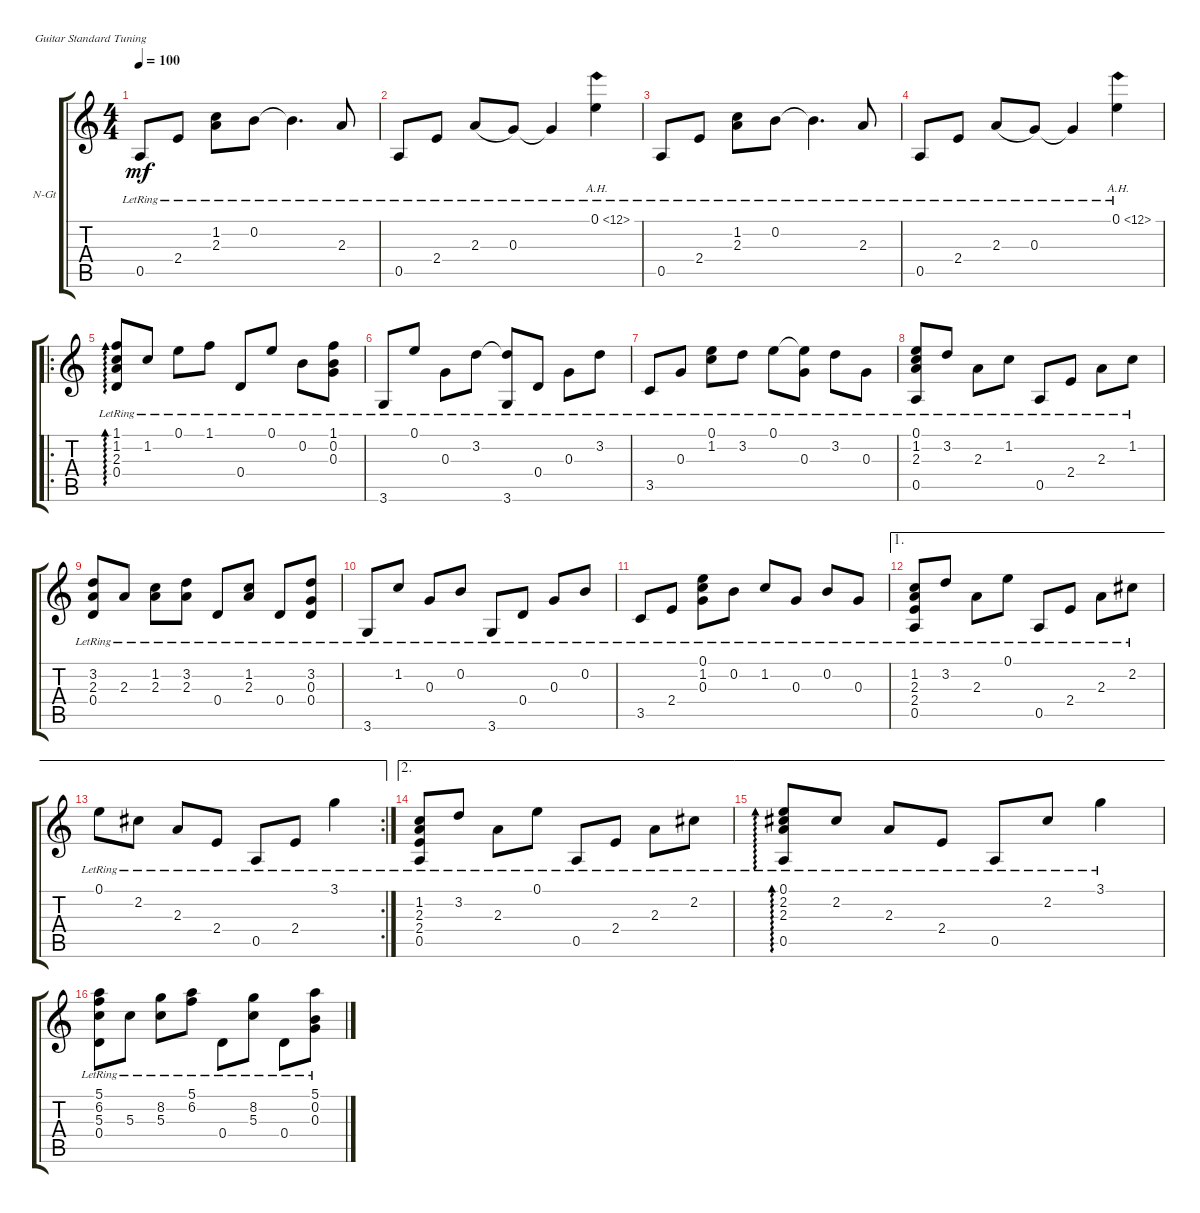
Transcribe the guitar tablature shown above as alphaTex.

\defaultSystemsLayout 4
\bracketExtendMode groupsimilarinstruments
\firstSystemTrackNameOrientation horizontal
\otherSystemsTrackNameOrientation horizontal
\track ("Nylon Guitar" "N-Gt") {instrument acousticguitarnylon}
\staff {score tabs}
\tuning (E4 B3 G3 D3 A2 E2)
\ts (4 4)
\tempo 100
\clef g2
\scale
0.316476
\ks c
0.5{lr}.8{dy mf instrument acousticguitarnylon} 2.4{lr}.8 (1.2{lr} 2.3{lr}).8 0.2{lr}.8 0.2{lr t}.4{d} 2.3{lr}.8 |
\scale
0.228385 0.5{lr}.8 2.4{lr}.8 2.3{lr}.8{legatoorigin} 0.3{lr}.8 0.3{lr t}.4 0.1{ah 12 lr}.4 |
\scale
0.226754 0.5{lr}.8 2.4{lr}.8 (1.2{lr} 2.3{lr}).8 0.2{lr}.8 0.2{lr t}.4{d} 2.3{lr}.8 |
\scale
0.228385 0.5{lr}.8 2.4{lr}.8 2.3{lr}.8{legatoorigin} 0.3{lr}.8 0.3{lr t}.4 0.1{ah 12 lr}.4 |
\ro
\scale
0.25117 (1.1{lr} 1.2{lr} 2.3{lr} 0.4{lr}).8{ad 0} 1.2{lr}.8 0.1{lr}.8 1.1{lr}.8 0.4{lr}.8 0.1{lr}.8 0.2{lr}.8 (0.2{lr} 0.3{lr} 1.1{lr}).8 |
\scale
0.24961 3.6{lr}.8 0.1{lr}.8 0.3{lr}.8 3.2{lr}.8 (3.2{lr t} 3.6{lr}).8 0.4{lr}.8 0.3{lr}.8 3.2{lr}.8 |
\scale
0.24961 3.5{lr}.8 0.3{lr}.8 (0.1{lr} 1.2{lr}).8 3.2{lr}.8 0.1{lr}.8 (0.1{lr t} 0.3{lr}).8 3.2{lr}.8 0.3{lr}.8 |
\scale
0.24961 (0.1{lr} 1.2{lr} 2.3{lr} 0.5{lr}).8 3.2{lr}.8 2.3{lr}.8 1.2{lr}.8 0.5{lr}.8 2.4{lr}.8 2.3{lr}.8 1.2{lr}.8 |
\scale
0.238806 (3.2{lr} 2.3{lr} 0.4{lr}).8 2.3{lr}.8 (2.3{lr} 1.2{lr}).8 (3.2{lr} 2.3{lr}).8 0.4{lr}.8 (2.3{lr} 1.2{lr}).8 0.4{lr}.8 (0.4{lr} 0.3{lr} 3.2{lr}).8 |
\scale
0.238806 3.6{lr}.8 1.2{lr}.8 0.3{lr}.8 0.2{lr}.8 3.6{lr}.8 0.4{lr}.8 0.3{lr}.8 0.2{lr}.8 |
\scale
0.238806 3.5{lr}.8 2.4{lr}.8 (0.3{lr} 1.2{lr} 0.1{lr}).8 0.2{lr}.8 1.2{lr}.8 0.3{lr}.8 0.2{lr}.8 0.3{lr}.8 |
\ae 1
\scale
0.283582 (1.2{lr} 2.3{lr} 2.4{lr} 0.5{lr}).8 3.2{lr}.8 2.3{lr}.8 0.1{lr}.8 0.5{lr}.8 2.4{lr}.8 2.3{lr}.8 2.2{lr}.8 |
\ae 1
\rc 2
\scale
0.256934 0.1{lr}.8 2.2{lr}.8 2.3{lr}.8 2.4{lr}.8 0.5{lr}.8 2.4{lr}.8 3.1{lr}.4 |
\ae 2
\scale
0.277372 (1.2{lr} 2.3{lr} 2.4{lr} 0.5{lr}).8 3.2{lr}.8 2.3{lr}.8 0.1{lr}.8 0.5{lr}.8 2.4{lr}.8 2.3{lr}.8 2.2{lr}.8 |
\ae 2
\scale
0.232117 (0.1{lr} 2.2{lr} 2.3{lr} 0.5{lr}).8{ad 0} 2.2{lr}.8 2.3{lr}.8 2.4{lr}.8 0.5{lr}.8 2.2{lr}.8 3.1{lr}.4 |
\scale
0.233577 (5.1{lr} 6.2{lr} 5.3{lr} 0.4{lr}).8 5.3{lr}.8 (5.3{lr} 8.2{lr}).8 (5.1{lr} 6.2{lr}).8 0.4{lr}.8 (5.3{lr} 8.2{lr}).8 0.4{lr}.8 (0.2{lr} 5.1{lr} 0.3{lr}).8
